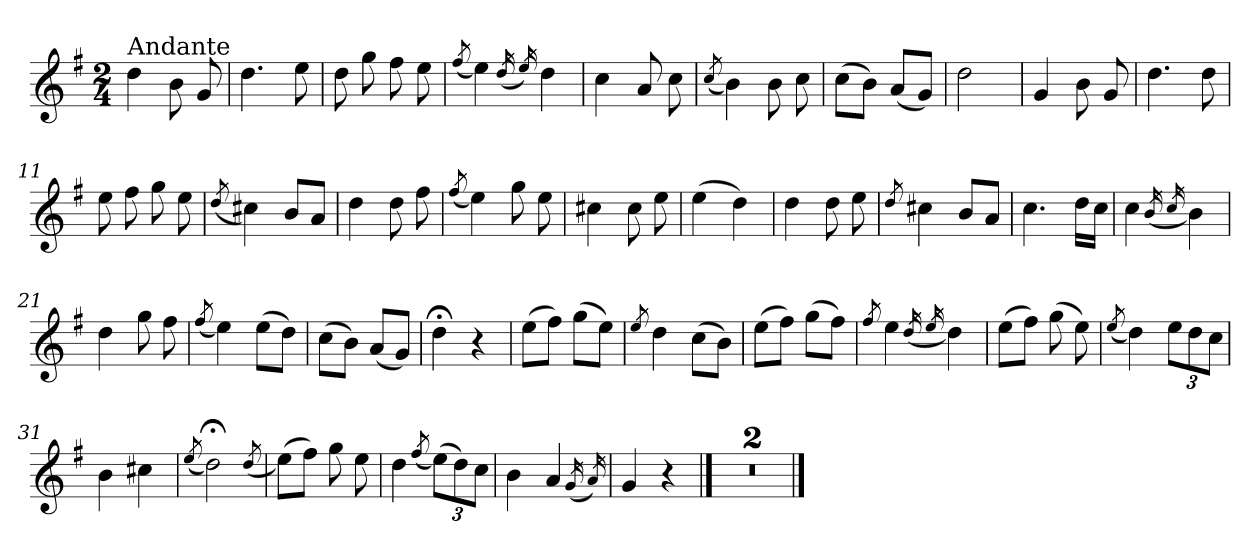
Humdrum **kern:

**kern
*part1
*staff1
*clefG2
*k[f#]
*G:
*M2/4
=1
!LO:TX:a:t=Andante
4dd\
8b\
8g/
=2
4.dd\
8ee\
=3
8dd\
8gg\
8ff#\
8ee\
=4
(<8qff#/
4ee\)
(<16qdd/
16qee/)
4dd\
=5
4cc\
8a/
8cc\
=6
(<8qcc/
4b\)
8b\
8cc\
=7
(>8cc\L
8b\J)
(<8a/L
8g/J)
=8
2dd\
=9
4g/
8b\
8g/
!!LO:LB:g=z
=10
4.dd\
8dd\
=11
8ee\
8ff#\
8gg\
8ee\
=12
(<8qdd/
4cc#X\)
8b/L
8a/J
=13
4dd\
8dd\
8ff#\
=14
(<8qff#/
4ee\)
8gg\
8ee\
=15
4cc#X\
8cc#\
8ee\
=16
(>4ee\
4dd\)
=17
4dd\
8dd\
8ee\
=18
8qdd/
4cc#X\
8b/L
8a/J
!!LO:LB:g=z
=19
4.cc\
16dd\LL
16cc\JJ
!!LO:LB:g=z
=20
4cc\
(<16qb/
16qcc/
4b\)
=21
4dd\
8gg\
8ff#\
=22
(<8qff#/
4ee\)
(>8ee\L
8dd\J)
=23
(>8cc\L
8b\J)
(<8a/L
8g/J)
=24
4dd;<\
4r
=25
(>8ee\L
8ff#\J)
(>8gg\L
8ee\J)
=26
8qee/
4dd\
(>8cc\L
8b\J)
=27
(>8ee\L
8ff#\J)
(>8gg\L
8ff#\J)
=28
8qff#/
4ee\
(<16qdd/
16qee/
4dd\)
!!LO:LB:g=z
=29
(>8ee\L
8ff#\J)
(>8gg\
8ee\)
=30
(<8qee/
4dd\)
12ee\L
12dd\
12cc\J
=31
4b\
4cc#X\
=32
(<8qee/
2dd;<\)
(<8qdd/
=33
(>8ee\L)
8ff#\J)
8gg\
8ee\
=34
4dd\
(<8qff#/
(>12ee\L)
12dd\)
12cc\J
=35
4b\
4a/
(<16qg/
16qa/)
=36
4g/
4r
==37
2r
!!LO:LB:g=z
=38
2r
==
*-
